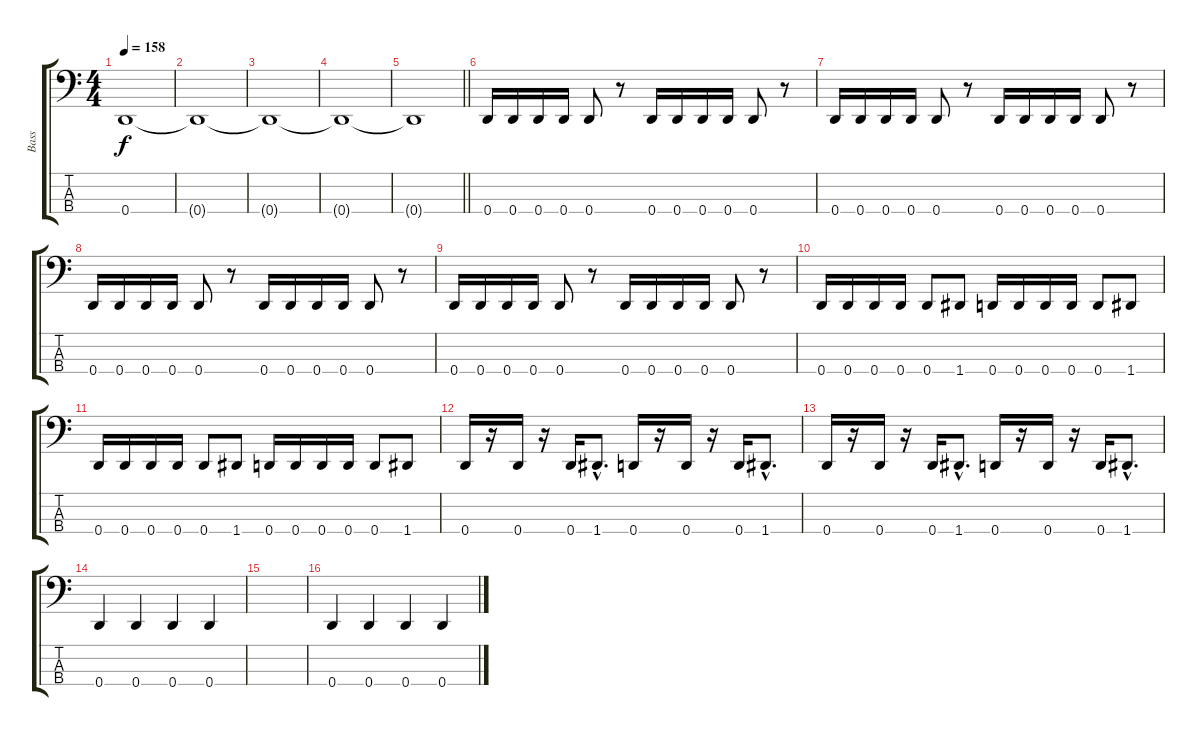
\track ("Bass" "Bass") {instrument electricbassfinger}
\staff {score tabs}
\tuning (F2 C2 G1 D1) {hide}
\ts (4 4)
\tempo 158
\clef f4
\ks c
0.4{t}.1{dy f} |
0.4{t}.1 |
0.4{t}.1 |
0.4{t}.1 |
\barLineRight lightlight
0.4{t}.1 |
0.4.16 0.4.16 0.4.16 0.4.16 0.4.8 r.8 0.4.16 0.4.16 0.4.16 0.4.16 0.4.8 r.8 |
0.4.16 0.4.16 0.4.16 0.4.16 0.4.8 r.8 0.4.16 0.4.16 0.4.16 0.4.16 0.4.8 r.8 |
0.4.16 0.4.16 0.4.16 0.4.16 0.4.8 r.8 0.4.16 0.4.16 0.4.16 0.4.16 0.4.8 r.8 |
0.4.16 0.4.16 0.4.16 0.4.16 0.4.8 r.8 0.4.16 0.4.16 0.4.16 0.4.16 0.4.8 r.8 |
0.4.16 0.4.16 0.4.16 0.4.16 0.4.8 1.4.8 0.4.16 0.4.16 0.4.16 0.4.16 0.4.8 1.4.8 |
0.4.16 0.4.16 0.4.16 0.4.16 0.4.8 1.4.8 0.4.16 0.4.16 0.4.16 0.4.16 0.4.8 1.4.8 |
0.4.16 r.16 0.4.16 r.16 0.4.16 1.4{hac}.8{d} 0.4.16 r.16 0.4.16 r.16 0.4.16 1.4{hac}.8{d} |
0.4.16 r.16 0.4.16 r.16 0.4.16 1.4{hac}.8{d} 0.4.16 r.16 0.4.16 r.16 0.4.16 1.4{hac}.8{d} |
0.4.4 0.4.4 0.4.4 0.4.4 |
|
0.4.4 0.4.4 0.4.4 0.4.4
